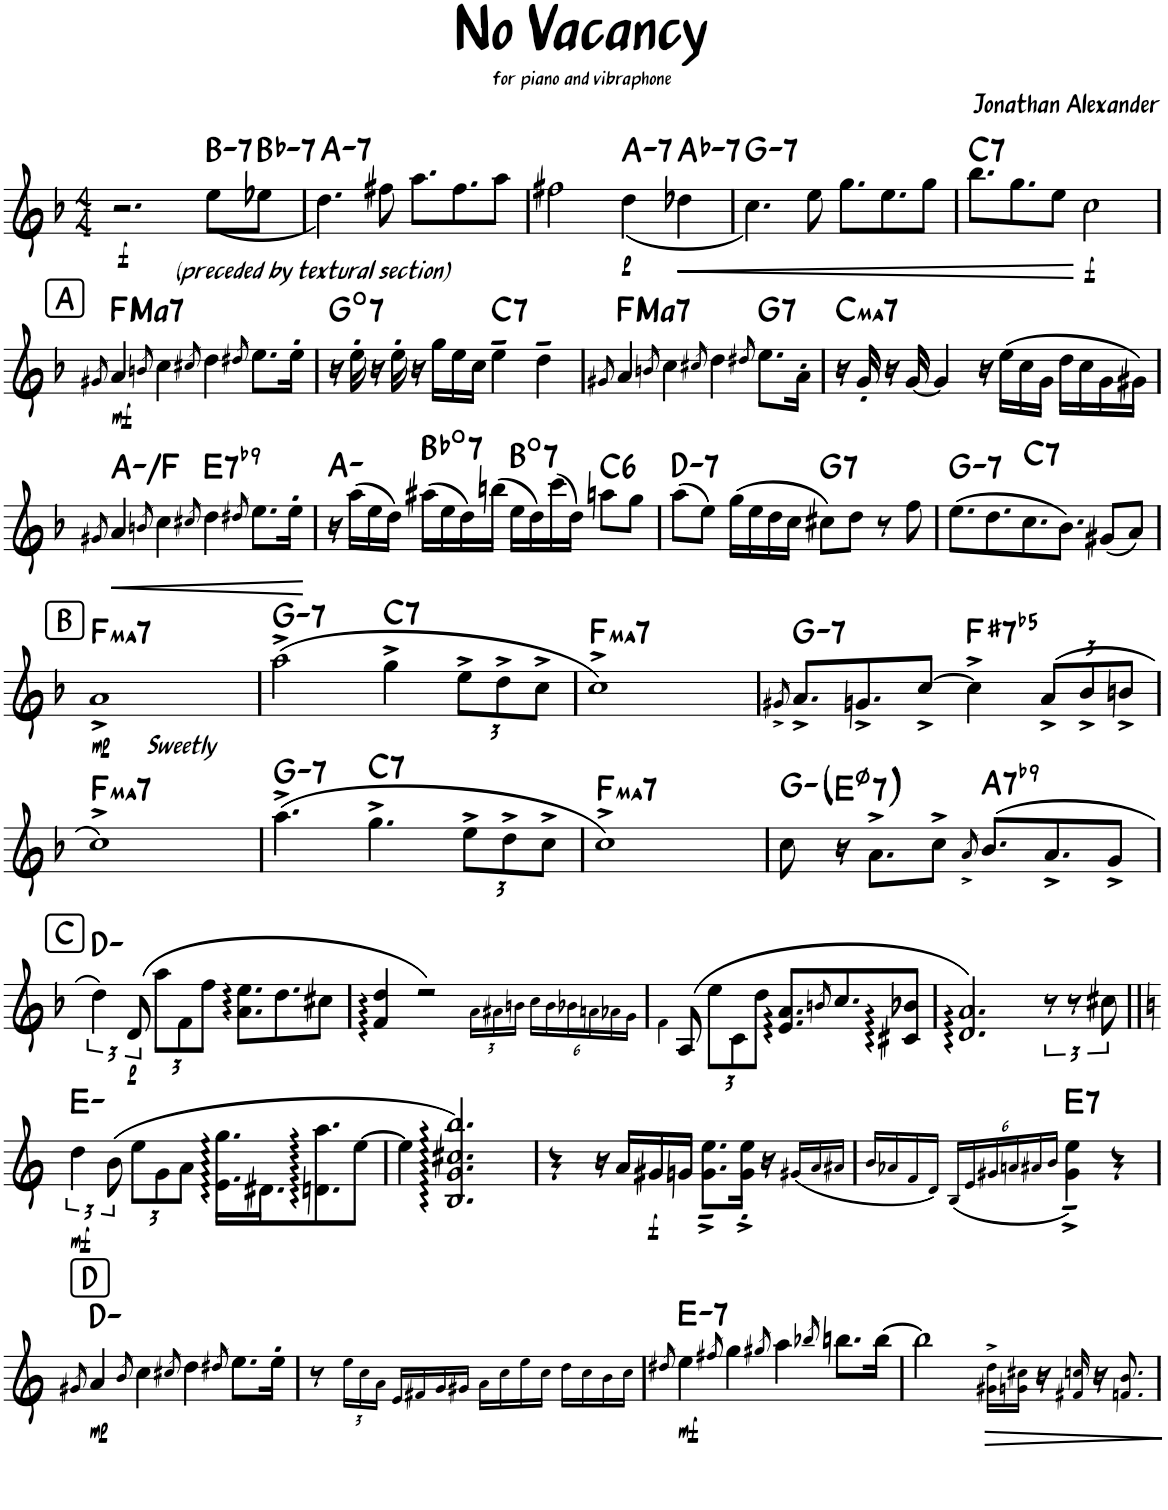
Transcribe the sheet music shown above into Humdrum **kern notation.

**kern	**dynam	**harte
*part1	*part1	*part1
*staff1	*staff1	*
*I"Piano	*	*
*I'Pno.	*	*
*clefG2	*	*
*k[b-]	*	*
*M4/4	*	*
=1	=1	=1
2.r	.	.
!LO:TX:b:i:t=(preceded by textural section)	!	!LO:H:kt=7
(<8ee\L	.	B:min7
!	!	!LO:H:kt=7
8ee-X\J	.	Bb:min7
=2	=2	=2
!	!	!LO:H:kt=7
4.dd\)	.	A:min7
8ff#X\	.	.
8.aa\L	.	.
8.ff#\	.	.
8aa\J	.	.
=3	=3	=3
2ff#X\	.	.
!	!	!LO:H:kt=7
(<4dd\	.	A:min7
!	!LO:HP:b	!LO:H:kt=7
4dd-X\	<	Ab:min7
=4	=4	=4
!	!	!LO:H:kt=7
4.cc\)	.	G:min7
8ee\	.	.
8.gg\L	.	.
8.ee\	.	.
8gg\J	.	.
=5	=5	=5
!	!	!LO:H:kt=7
8.bb-\L	.	C:7
8.gg\	.	.
8ee\J	.	.
2cc\	[	.
!!LO:LB:g=z
!!LO:REH:place=s1:a:B:rj:fs=14:t=A
=6	=6	=6
8qg#X/	.	.
!	!	!LO:H:kt=Ma7
4a/	.	F:maj7
8qbn/	.	.
4cc\	.	.
8qcc#X/	.	.
4dd\	.	.
8qdd#X/	.	.
8.ee\L	.	.
16ee'\Jk	.	.
=7	=7	=7
!	!	!LO:H:kt=7
16r	.	G:dim7
16ee'\	.	.
16r	.	.
16ee'\	.	.
16r	.	.
16gg\LL	.	.
16ee\	.	.
16cc\JJ	.	.
!	!	!LO:H:kt=7
4ee~\	.	C:7
4dd~\	.	.
=8	=8	=8
8qg#X/	.	.
!	!	!LO:H:kt=Ma7
4a/	.	F:maj7
8qbn/	.	.
4cc\	.	.
8qcc#X/	.	.
4dd\	.	.
8qdd#X/	.	.
!	!	!LO:H:kt=7
8.ee\L	.	G:7
16a'\Jk	.	.
=9	=9	=9
!	!	!LO:H:kt=ma7
16r	.	C:maj7
16g'/	.	.
16r	.	.
[16g/	.	.
4g/]	.	.
16r	.	.
(16ee\LL	.	.
16cc\	.	.
16g\JJ	.	.
16dd\LL	.	.
16cc\	.	.
16g\	.	.
16g#X\JJ)	.	.
!!LO:LB:g=z
=10	=10	=10
8qg#X/	.	.
4a/	.	A:min/b6
8qbn/	.	.
4cc\	.	.
8qcc#X/	.	.
!	!	!LO:H:kt=7
4dd\	.	E:7(b9)
8qdd#X/	.	.
8.ee\L	.	.
16ee'\Jk	.	.
=11	=11	=11
16r	.	A:min
(16aa\LL	.	.
16ee\	.	.
16dd\JJ)	.	.
!	!	!LO:H:kt=7
(16aa#X\LL	.	Bb:dim7
16ee\	.	.
16dd\)	.	.
(16bbn\JJ	.	.
!	!	!LO:H:kt=7
16ee\LL	.	B:dim7
16dd\)	.	.
(16ccc\	.	.
16dd\JJ)	.	.
!	!	!LO:H:kt=6
8aan\L	.	C:maj6
8gg\J	.	.
=12	=12	=12
!	!	!LO:H:kt=7
(8aa\L	.	D:min7
8ee\J)	.	.
(16gg\LL	.	.
16ee\	.	.
16dd\	.	.
16cc\JJ	.	.
!	!	!LO:H:kt=7
8cc#X\L)	.	G:7
8dd\J	.	.
8r	.	.
8ff\	.	.
=13	=13	=13
!	!	!LO:H:kt=7
(8.ee\L	.	G:min7
8.dd\	.	.
8.cc\	.	.
!	!	!LO:H:kt=7
8.b-\J)	.	C:7
(8g#X/L	.	.
8a/J)	.	.
!!LO:LB:g=z
!!LO:REH:place=s1:a:B:rj:fs=14:t=B
=14	=14	=14
!LO:TX:b:i:t=Sweetly	!	!LO:H:kt=ma7
1a^	.	F:maj7
=15	=15	=15
!	!	!LO:H:kt=7
(2aa^\	.	G:min7
!	!	!LO:H:kt=7
4gg^\	.	C:7
*Xbrackettup	*	*
12ee^\L	.	.
12dd^\	.	.
12cc^\J	.	.
=16	=16	=16
!	!	!LO:H:kt=ma7
1cc^)	.	F:maj7
=17	=17	=17
8qg#X^/	.	.
!	!	!LO:H:kt=7
8.a^/L	.	G:min7
8.gn^/	.	.
[8cc^/J	.	.
!	!	!LO:H:kt=7
4cc^\]	.	F#:(3,b5,b7)
(12a^/L	.	.
12b-^/	.	.
12bn^/J	.	.
!!LO:LB:g=z
=18	=18	=18
!	!	!LO:H:kt=ma7
1cc^)	.	F:maj7
=19	=19	=19
!	!	!LO:H:kt=7
(4.aa^\	.	G:min7
!	!	!LO:H:kt=7
4.gg^\	.	C:7
12ee^\L	.	.
12dd^\	.	.
12cc^\J	.	.
=20	=20	=20
!	!	!LO:H:kt=ma7
1cc^)	.	F:maj7
=21	=21	=21
8cc\	.	G:min
!	!	!LO:H:kt=7
16r	.	E:hdim7
8.a^\L	.	.
8cc^\J	.	.
8qa^/	.	.
!	!	!LO:H:kt=7
(8.b-/L	.	A:7(b9)
8.a^/	.	.
8g^/J	.	.
!!LO:LB:g=z
!!LO:REH:place=s1:a:B:rj:fs=14:t=C
=22	=22	=22
*k[b-]	*	*
*brackettup	*	*
6dd\)	.	D:min
(12d/	.	.
*Xbrackettup	*	*
12aa\L	.	.
12f\	.	.
12ff\J	.	.
8.a\:: 8.ee\::L	.	.
8.dd\	.	.
8cc#X\J	.	.
=23	=23	=23
*^	*	*
4f/:: 4dd/::	8ryy	.	.
*v	*v	*	*
2r)	.	.
*^	*	*
.	24a!\LL	.	.
.	24a#X!\	.	.
.	24bn!\JJ	.	.
4ryy	24cc!\LL	.	.
.	24b!\	.	.
.	24b-X!\	.	.
.	24an!\	.	.
.	24a-X!\	.	.
.	24g!\JJ	.	.
=24	=24	=24	=24
8ryy	4f!\	.	.
(8A/	.	.	.
12ee\L	2.ryy	.	.
12c\	.	.	.
12dd\J	.	.	.
8.e/:: 8.a/::L	.	.	.
8qbn/	.	.	.
8.cc/	.	.	.
8c#X/:: 8b-X/::J	.	.	.
*v	*v	*	*
=25	=25	=25
2.d/:: 2.a/::)	.	.
*brackettup	*	*
12r	.	.
12r	.	.
12cc#X\	.	.
!!LO:LB:g=z
=26||	=26||	=26||
*k[]	*	*
6dd\	.	E:min
(12b\	.	.
*Xbrackettup	*	*
12ee\L	.	.
12g\	.	.
12a\J	.	.
16.e\:: 16.gg\::LL	.	.
16.d#X\J	.	.
8.dn\:: 8.aa\::	.	.
[8ee\J	.	.
=27	=27	=27
4ee\]	.	.
2.B/:: 2.g/:: 2.cc#X/:: 2.bb/::)	.	.
=28	=28	=28
4r	.	.
16r	.	.
16a/LL	.	.
16g#X/	.	.
16gn/JJ	.	.
8.g\~<^< 8.ee\~<^<L	.	.
16g\'<^< 16ee\'<^<Jk	.	.
16r	.	.
(16g#X!/LL	.	.
16a!/	.	.
16a#X!/JJ	.	.
=29	=29	=29
16b!/LL	.	.
16a-X!/	.	.
16f!/	.	.
16d!/JJ)	.	.
(<24B!/LL	.	.
24e!/	.	.
24g#X!/	.	.
24an!/	.	.
24a#X!/	.	.
24b!/JJ	.	.
!	!	!LO:H:kt=7
4g#\~<^< 4ee\~<^<)	.	E:7
4r	.	.
!!LO:LB:g=z
!!LO:REH:place=s1:a:B:rj:fs=14:t=D
=30	=30	=30
8qg#X/	.	.
4a/	.	D:min
8qb/	.	.
4cc\	.	.
8qcc#X/	.	.
4dd\	.	.
8qdd#X/	.	.
8.ee\L	.	.
16ee'\Jk	.	.
=31	=31	=31
8r	.	.
24ee!\LL	.	.
24cc!\	.	.
24a!\JJ	.	.
16e!/LL	.	.
16f#X!/	.	.
16g!/	.	.
16g#X!/JJ	.	.
16a!\LL	.	.
16cc!\	.	.
16ee!\	.	.
16cc!\JJ	.	.
16dd!\LL	.	.
16cc!\	.	.
16b!\	.	.
16cc!\JJ	.	.
=32	=32	=32
8qdd#X/	.	.
!	!	!LO:H:kt=7
4ee\	.	E:min7
8qff#X/	.	.
4gg\	.	.
8qgg#X/	.	.
4aa\	.	.
8qbb-X/	.	.
8.bbn\L	.	.
[16bb\Jk	.	.
=33	=33	=33
2bb\]	.	.
!	!LO:HP:b	!
16g#X!\^ 16dd!\^LL	>	.
16gn!\ 16cc#X!\JJ	]	.
16r	.	.
16f#X!/ 16ccn!/	.	.
16r	.	.
8.fn!/ 8.b!/	.	.
=	=	=
*-	*-	*-
